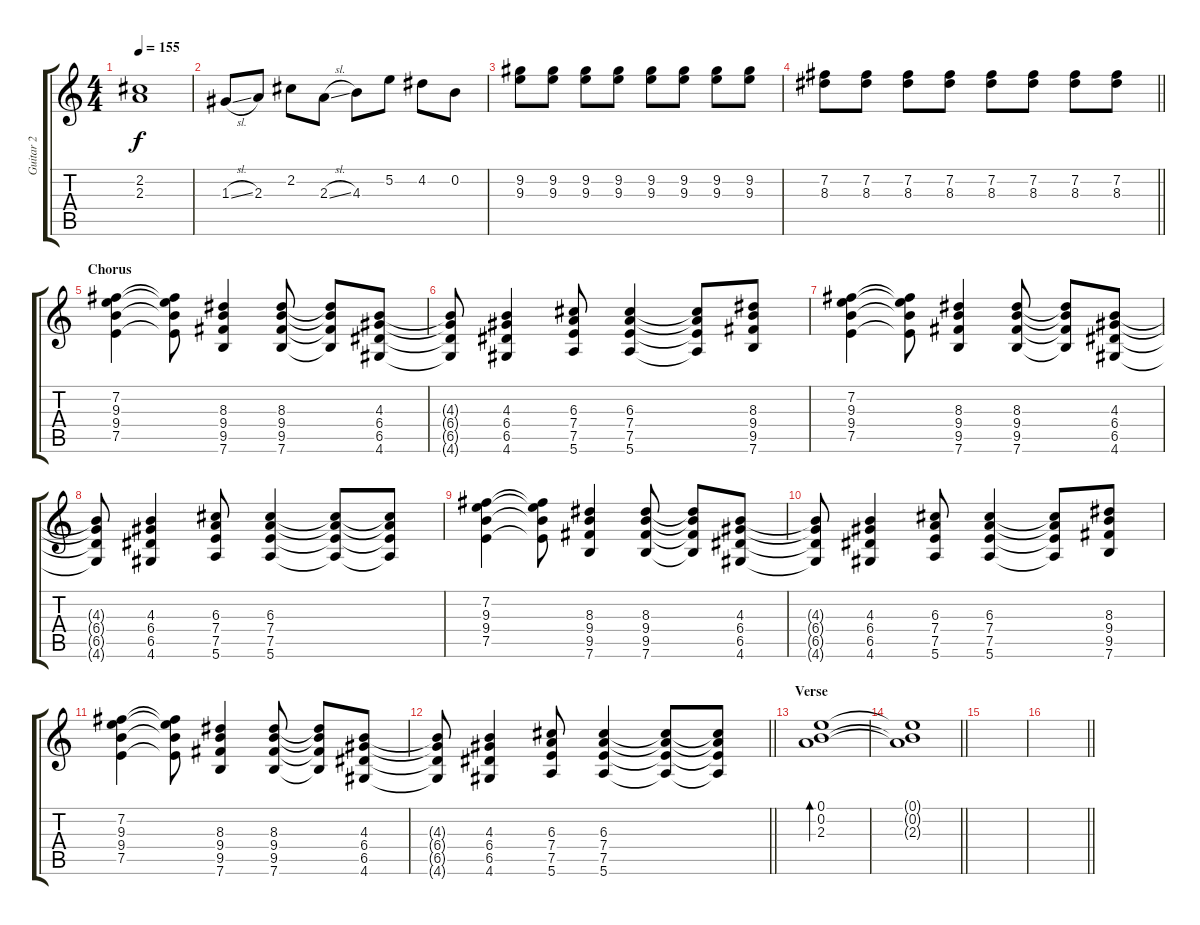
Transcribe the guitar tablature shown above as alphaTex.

\track ("Guitar 2" "Guitar 2") {instrument overdrivenguitar}
\staff {score tabs}
\tuning (E4 B3 G3 D3 A2 E2) {hide}
\ts (4 4)
\tempo 155
\clef g2
\ks c
(2.2 2.3).1{dy f} |
1.3{sl}.8 2.3.8 2.2.8 2.3{sl}.8 4.3.8 5.2.8 4.2.8 0.2.8 |
(9.2 9.3).8 (9.2 9.3).8 (9.2 9.3).8 (9.2 9.3).8 (9.2 9.3).8 (9.2 9.3).8 (9.2 9.3).8 (9.2 9.3).8 |
\barLineRight lightlight
(7.2 8.3).8 (7.2 8.3).8 (7.2 8.3).8 (7.2 8.3).8 (7.2 8.3).8 (7.2 8.3).8 (7.2 8.3).8 (7.2 8.3).8 |
\section ("" "Chorus")
(7.2 9.3 9.4 7.5).4 (7.2{t} 9.3{t} 9.4{t} 7.5{t}).8 (8.3 9.4 9.5 7.6).4 (8.3 9.4 9.5 7.6).8 (8.3{t} 9.4{t} 9.5{t} 7.6{t}).8 (4.3 6.4 6.5 4.6).8 |
(4.3{t} 6.4{t} 6.5{t} 4.6{t}).8 (4.3 6.4 6.5 4.6).4 (6.3 7.4 7.5 5.6).8 (6.3 7.4 7.5 5.6).4 (6.3{t} 7.4{t} 7.5{t} 5.6{t}).8 (8.3 9.4 9.5 7.6).8 |
(7.2 9.3 9.4 7.5).4 (7.2{t} 9.3{t} 9.4{t} 7.5{t}).8 (8.3 9.4 9.5 7.6).4 (8.3 9.4 9.5 7.6).8 (8.3{t} 9.4{t} 9.5{t} 7.6{t}).8 (4.3 6.4 6.5 4.6).8 |
(4.3{t} 6.4{t} 6.5{t} 4.6{t}).8 (4.3 6.4 6.5 4.6).4 (6.3 7.4 7.5 5.6).8 (6.3 7.4 7.5 5.6).4 (6.3{t} 7.4{t} 7.5{t} 5.6{t}).8 (6.3{t} 7.4{t} 7.5{t} 5.6{t}).8 |
(7.2 9.3 9.4 7.5).4 (7.2{t} 9.3{t} 9.4{t} 7.5{t}).8 (8.3 9.4 9.5 7.6).4 (8.3 9.4 9.5 7.6).8 (8.3{t} 9.4{t} 9.5{t} 7.6{t}).8 (4.3 6.4 6.5 4.6).8 |
(4.3{t} 6.4{t} 6.5{t} 4.6{t}).8 (4.3 6.4 6.5 4.6).4 (6.3 7.4 7.5 5.6).8 (6.3 7.4 7.5 5.6).4 (6.3{t} 7.4{t} 7.5{t} 5.6{t}).8 (8.3 9.4 9.5 7.6).8 |
(7.2 9.3 9.4 7.5).4 (7.2{t} 9.3{t} 9.4{t} 7.5{t}).8 (8.3 9.4 9.5 7.6).4 (8.3 9.4 9.5 7.6).8 (8.3{t} 9.4{t} 9.5{t} 7.6{t}).8 (4.3 6.4 6.5 4.6).8 |
\barLineRight lightlight
(4.3{t} 6.4{t} 6.5{t} 4.6{t}).8 (4.3 6.4 6.5 4.6).4 (6.3 7.4 7.5 5.6).8 (6.3 7.4 7.5 5.6).4 (6.3{t} 7.4{t} 7.5{t} 5.6{t}).8 (6.3{t} 7.4{t} 7.5{t} 5.6{t}).8 |
\section ("" "Verse")
(0.1 0.2 2.3).1{bd 240} |
\barLineRight lightlight
(0.1{t} 0.2{t} 2.3{t}).1 |
|
\barLineRight lightlight
